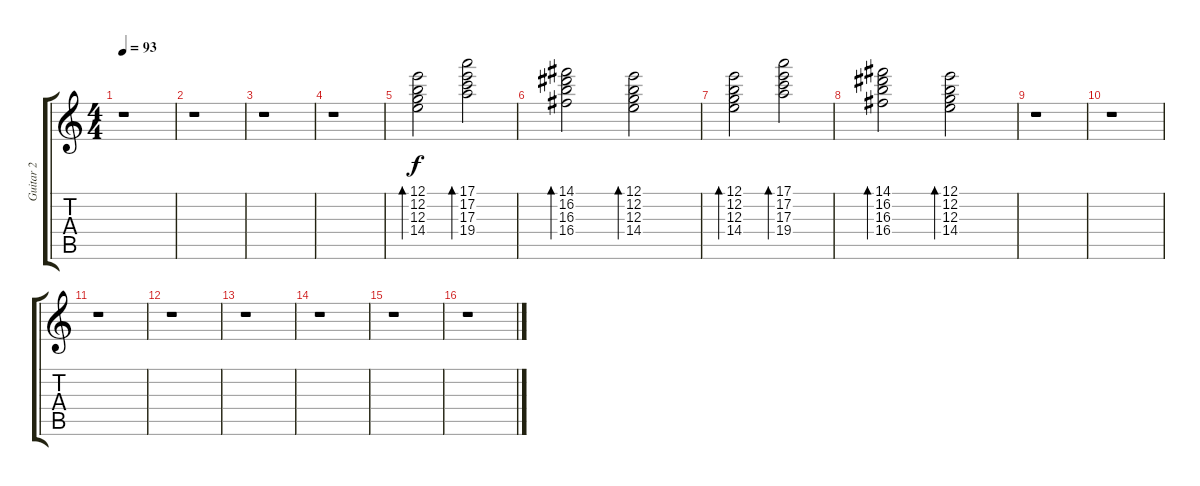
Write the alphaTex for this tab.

\track ("Guitar 2" "Guitar 2") {instrument electricguitarclean}
\staff {score tabs}
\tuning (E4 B3 G3 D3 A2 E2) {hide}
\ts (4 4)
\tempo 93
\clef g2
\ks c
r.1{dy f instrument electricguitarclean} |
r.1 |
r.1 |
r.1 |
(12.1 12.2 12.3 14.4).2{bd 120} (17.1 17.2 17.3 19.4).2{bd 120} |
(14.1 16.2 16.3 16.4).2{bd 120} (12.1 12.2 12.3 14.4).2{bd 120} |
(12.1 12.2 12.3 14.4).2{bd 120} (17.1 17.2 17.3 19.4).2{bd 120} |
(14.1 16.2 16.3 16.4).2{bd 120} (12.1 12.2 12.3 14.4).2{bd 120} |
r.1 |
r.1 |
r.1 |
r.1 |
r.1 |
r.1 |
r.1 |
r.1
